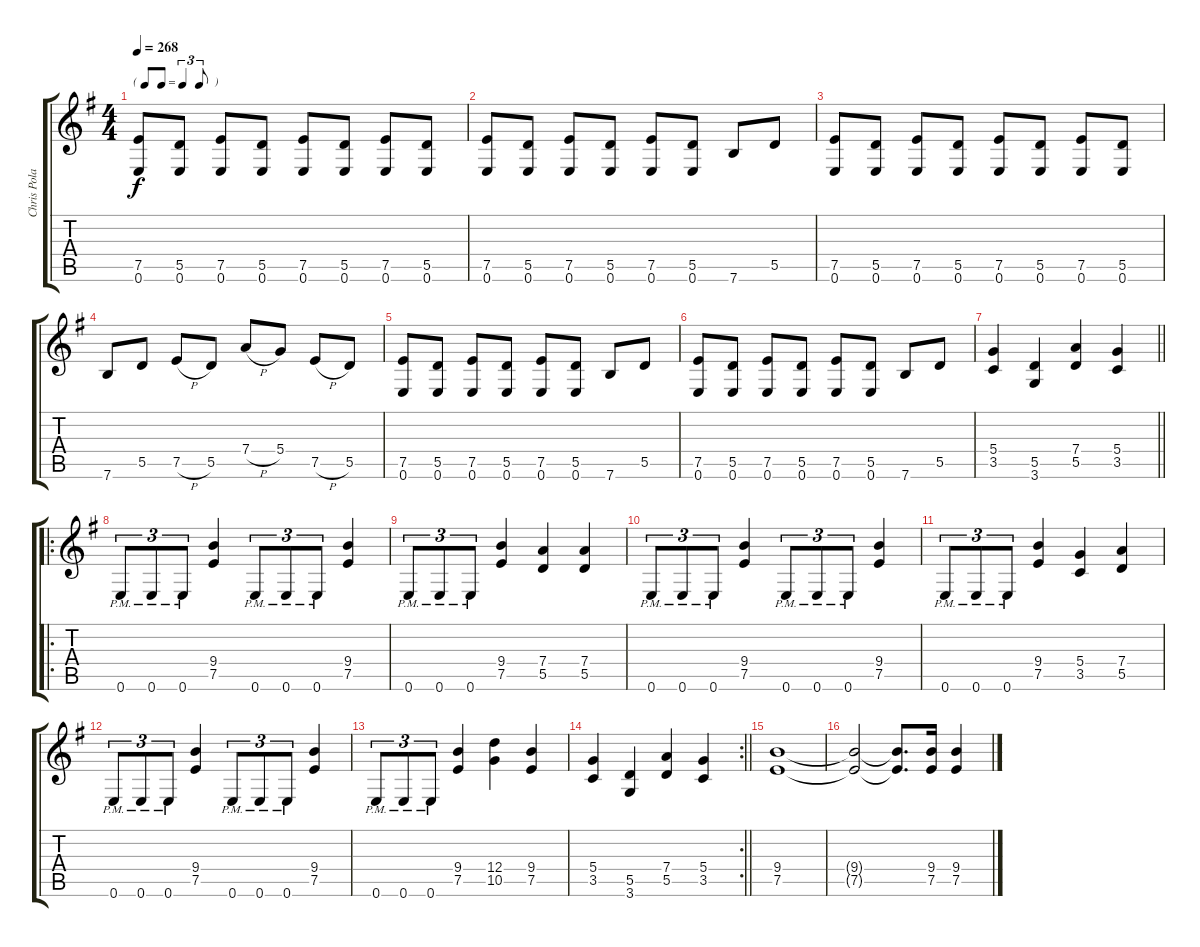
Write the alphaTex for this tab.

\track ("Chris Poland" "Chris Pola") {instrument distortionguitar}
\staff {score tabs}
\tuning (E4 B3 G3 D3 A2 E2) {hide}
\ts (4 4)
\tf triplet8th
\tempo 268
\clef g2
\ks g
(7.5 0.6).8{dy f} (5.5 0.6).8 (7.5 0.6).8 (5.5 0.6).8 (7.5 0.6).8 (5.5 0.6).8 (7.5 0.6).8 (5.5 0.6).8 |
(7.5 0.6).8 (5.5 0.6).8 (7.5 0.6).8 (5.5 0.6).8 (7.5 0.6).8 (5.5 0.6).8 7.6.8 5.5.8 |
(7.5 0.6).8 (5.5 0.6).8 (7.5 0.6).8 (5.5 0.6).8 (7.5 0.6).8 (5.5 0.6).8 (7.5 0.6).8 (5.5 0.6).8 |
7.6.8 5.5.8 7.5{h}.8 5.5.8 7.4{h}.8 5.4.8 7.5{h}.8 5.5.8 |
(7.5 0.6).8 (5.5 0.6).8 (7.5 0.6).8 (5.5 0.6).8 (7.5 0.6).8 (5.5 0.6).8 7.6.8 5.5.8 |
(7.5 0.6).8 (5.5 0.6).8 (7.5 0.6).8 (5.5 0.6).8 (7.5 0.6).8 (5.5 0.6).8 7.6.8 5.5.8 |
\barLineRight lightlight
(5.4 3.5).4 (5.5 3.6).4 (7.4 5.5).4 (5.4 3.5).4 |
\ro
0.6{pm}.8{tu (3 2)} 0.6{pm}.8{tu (3 2)} 0.6{pm}.8{tu (3 2)} (9.4 7.5).4 0.6{pm}.8{tu (3 2)} 0.6{pm}.8{tu (3 2)} 0.6{pm}.8{tu (3 2)} (9.4 7.5).4 |
0.6{pm}.8{tu (3 2)} 0.6{pm}.8{tu (3 2)} 0.6{pm}.8{tu (3 2)} (9.4 7.5).4 (7.4 5.5).4 (7.4 5.5).4 |
0.6{pm}.8{tu (3 2)} 0.6{pm}.8{tu (3 2)} 0.6{pm}.8{tu (3 2)} (9.4 7.5).4 0.6{pm}.8{tu (3 2)} 0.6{pm}.8{tu (3 2)} 0.6{pm}.8{tu (3 2)} (9.4 7.5).4 |
0.6{pm}.8{tu (3 2)} 0.6{pm}.8{tu (3 2)} 0.6{pm}.8{tu (3 2)} (9.4 7.5).4 (5.4 3.5).4 (7.4 5.5).4 |
0.6{pm}.8{tu (3 2)} 0.6{pm}.8{tu (3 2)} 0.6{pm}.8{tu (3 2)} (9.4 7.5).4 0.6{pm}.8{tu (3 2)} 0.6{pm}.8{tu (3 2)} 0.6{pm}.8{tu (3 2)} (9.4 7.5).4 |
0.6{pm}.8{tu (3 2)} 0.6{pm}.8{tu (3 2)} 0.6{pm}.8{tu (3 2)} (9.4 7.5).4 (12.4 10.5).4 (9.4 7.5).4 |
\rc 2
\barLineRight lightlight
(5.4 3.5).4 (5.5 3.6).4 (7.4 5.5).4 (5.4 3.5).4 |
(9.4 7.5).1 |
(9.4{t} 7.5{t}).2 (9.4{t} 7.5{t}).8{d} (9.4 7.5).16 (9.4 7.5).4
